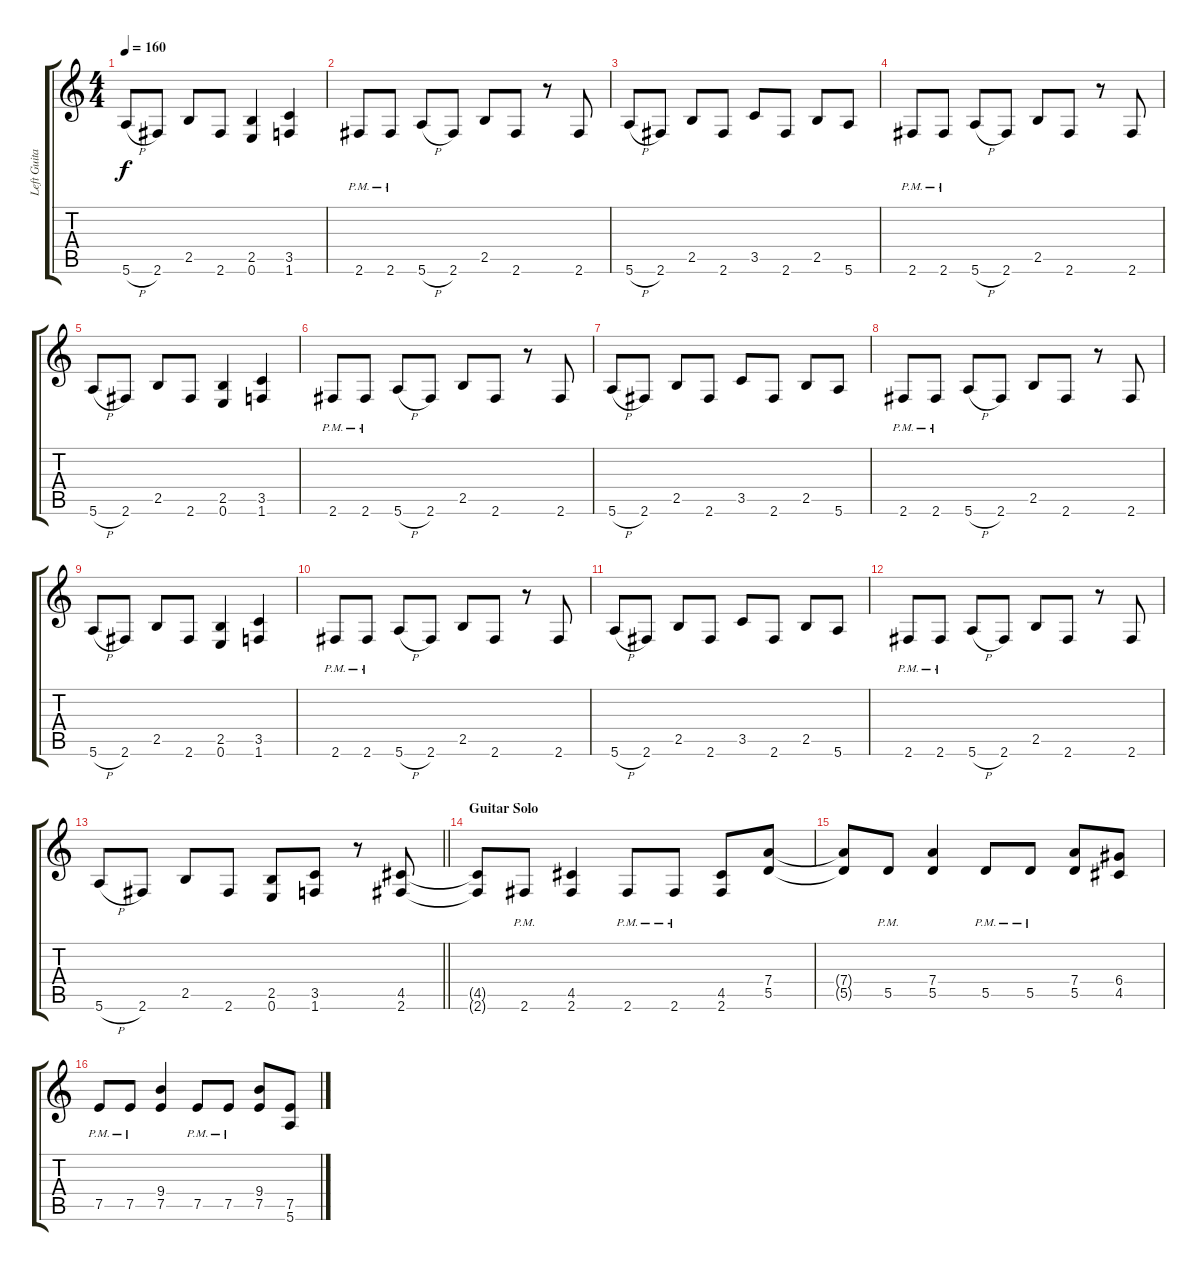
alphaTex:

\track ("Left Guitar" "Left Guita") {instrument distortionguitar}
\staff {score tabs}
\tuning (E4 B3 G3 D3 A2 E2) {hide}
\ts (4 4)
\tempo 160
\clef g2
\ks c
5.6{h}.8{dy f} 2.6.8 2.5.8 2.6.8 (2.5 0.6).4 (3.5 1.6).4 |
2.6{pm}.8 2.6{pm}.8 5.6{h}.8 2.6.8 2.5.8 2.6.8 r.8 2.6.8 |
5.6{h}.8 2.6.8 2.5.8 2.6.8 3.5.8 2.6.8 2.5.8 5.6.8 |
2.6{pm}.8 2.6{pm}.8 5.6{h}.8 2.6.8 2.5.8 2.6.8 r.8 2.6.8 |
5.6{h}.8 2.6.8 2.5.8 2.6.8 (2.5 0.6).4 (3.5 1.6).4 |
2.6{pm}.8 2.6{pm}.8 5.6{h}.8 2.6.8 2.5.8 2.6.8 r.8 2.6.8 |
5.6{h}.8 2.6.8 2.5.8 2.6.8 3.5.8 2.6.8 2.5.8 5.6.8 |
2.6{pm}.8 2.6{pm}.8 5.6{h}.8 2.6.8 2.5.8 2.6.8 r.8 2.6.8 |
5.6{h}.8 2.6.8 2.5.8 2.6.8 (2.5 0.6).4 (3.5 1.6).4 |
2.6{pm}.8 2.6{pm}.8 5.6{h}.8 2.6.8 2.5.8 2.6.8 r.8 2.6.8 |
5.6{h}.8 2.6.8 2.5.8 2.6.8 3.5.8 2.6.8 2.5.8 5.6.8 |
2.6{pm}.8 2.6{pm}.8 5.6{h}.8 2.6.8 2.5.8 2.6.8 r.8 2.6.8 |
\barLineRight lightlight
5.6{h}.8 2.6.8 2.5.8 2.6.8 (2.5 0.6).8 (3.5 1.6).8 r.8 (4.5 2.6).8 |
\section ("" "Guitar Solo")
(4.5{t} 2.6{t}).8 2.6{pm}.8 (4.5 2.6).4 2.6{pm}.8 2.6{pm}.8 (4.5 2.6).8 (7.4 5.5).8 |
(7.4{t} 5.5{t}).8 5.5{pm}.8 (7.4 5.5).4 5.5{pm}.8 5.5{pm}.8 (7.4 5.5).8 (6.4 4.5).8 |
7.5{pm}.8 7.5{pm}.8 (9.4 7.5).4 7.5{pm}.8 7.5{pm}.8 (9.4 7.5).8 (7.5 5.6).8
